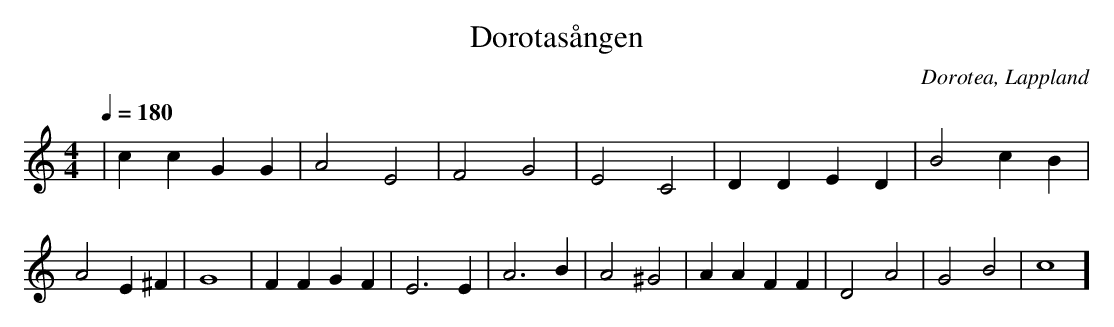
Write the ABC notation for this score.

X:1
T:Dorotasången
Q:1/4=180
O:Dorotea, Lappland
M:4/4
L:1/16
K:C
| c4 c4 G4 G4 |A8 E8 |F8 G8 | E8 C8 | D4 D4 E4D4 |B8 c4B4 |A8 E4 ^F4 | G16 | F4 F4  G4 F4 |E12  E4 |A12 B4 |  A8  ^G8 |A4 A4 F4 F4 | D8 A8 | G8 B8| c16]
